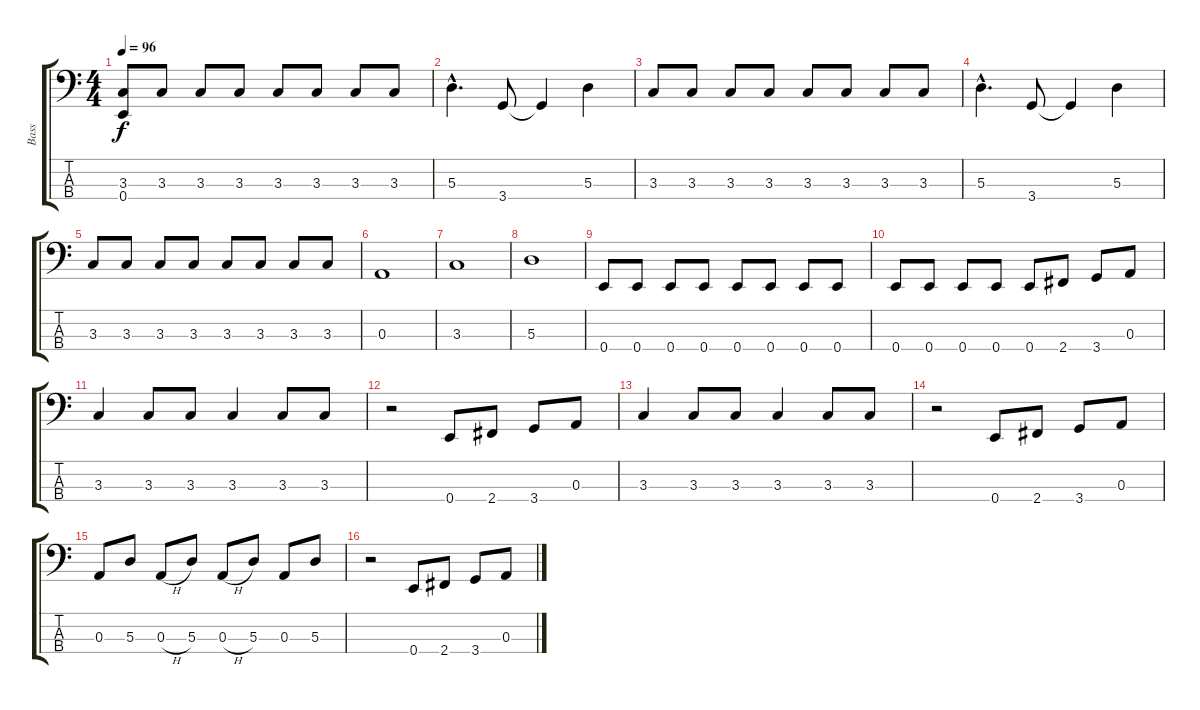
\track ("Bass" "Bass") {instrument electricbassfinger}
\staff {score tabs}
\tuning (G2 D2 A1 E1) {hide}
\ts (4 4)
\tempo 96
\clef f4
\ks c
(3.3 0.4).8{dy f} 3.3.8 3.3.8 3.3.8 3.3.8 3.3.8 3.3.8 3.3.8 |
5.3{hac}.4{d} 3.4.8 3.4{t}.4 5.3.4 |
3.3.8 3.3.8 3.3.8 3.3.8 3.3.8 3.3.8 3.3.8 3.3.8 |
5.3{hac}.4{d} 3.4.8 3.4{t}.4 5.3.4 |
3.3.8 3.3.8 3.3.8 3.3.8 3.3.8 3.3.8 3.3.8 3.3.8 |
0.3.1 |
3.3.1 |
5.3.1 |
0.4.8 0.4.8 0.4.8 0.4.8 0.4.8 0.4.8 0.4.8 0.4.8 |
0.4.8 0.4.8 0.4.8 0.4.8 0.4.8 2.4.8 3.4.8 0.3.8 |
3.3.4 3.3.8 3.3.8 3.3.4 3.3.8 3.3.8 |
r.2 0.4.8 2.4.8 3.4.8 0.3.8 |
3.3.4 3.3.8 3.3.8 3.3.4 3.3.8 3.3.8 |
r.2 0.4.8 2.4.8 3.4.8 0.3.8 |
0.3.8 5.3.8 0.3{h}.8 5.3.8 0.3{h}.8 5.3.8 0.3.8 5.3.8 |
r.2 0.4.8 2.4.8 3.4.8 0.3.8
